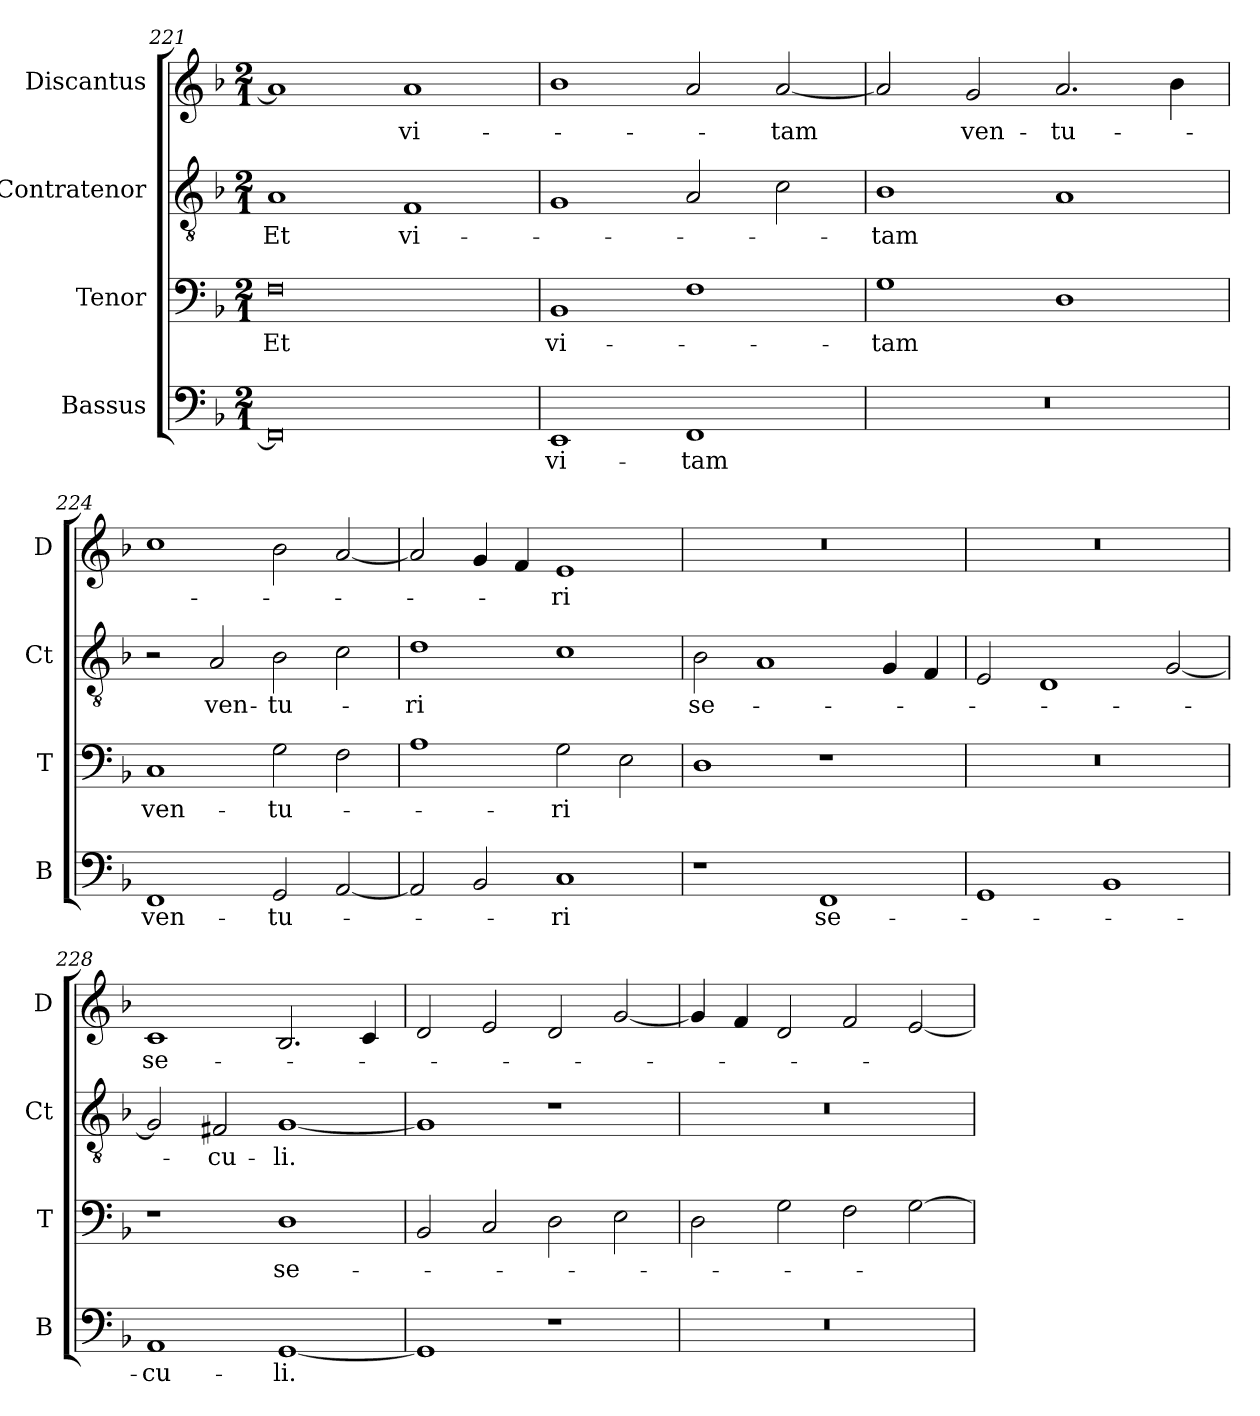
**kern	**text	**kern	**text	**kern	**text	**kern	**text
*part4	*part4	*part3	*part3	*part2	*part2	*part1	*part1
*staff4	*staff4	*staff3	*staff3	*staff2	*staff2	*staff1	*staff1
*I"Bassus	*	*I"Tenor	*	*I"Contratenor	*	*I"Discantus	*
*I'B	*	*I'T	*	*I'Ct	*	*I'D	*
*clefF4	*	*clefF4	*	*clefGv2	*	*clefG2	*
*k[b-]	*	*k[b-]	*	*k[b-]	*	*k[b-]	*
*M2/1	*	*M2/1	*	*M2/1	*	*M2/1	*
=221	=221	=221	=221	=221	=221	=221	=221
0FF]	.	0F	Et	1A	Et	1a]	.
.	.	.	.	1F	vi-	1a	vi-
=222	=222	=222	=222	=222	=222	=222	=222
1EE	vi-	1BB-	vi-	1G	.	1b-	.
1FF	-tam	1F	.	2A/	.	2a/	.
.	.	.	.	2c\	.	[2a/	-tam
=223	=223	=223	=223	=223	=223	=223	=223
0r	.	1G	-tam	1B-	-tam	2a/]	.
.	.	.	.	.	.	2g/	ven-
.	.	1D	.	1A	.	2.a/	-tu-
.	.	.	.	.	.	4b-\	.
=224	=224	=224	=224	=224	=224	=224	=224
1FF	ven-	1C	ven-	2r	.	1cc	.
.	.	.	.	2A/	ven-	.	.
2GG/	-tu-	2G\	-tu-	2B-\	-tu-	2b-\	.
[2AA/	.	2F\	.	2c\	.	[2a/	.
=225	=225	=225	=225	=225	=225	=225	=225
2AA/]	.	1A	.	1d	-ri	2a/]	.
2BB-/	.	.	.	.	.	4g/	.
.	.	.	.	.	.	4f/	.
1C	-ri	2G\	-ri	1c	.	1e	-ri
.	.	2E\	.	.	.	.	.
=226	=226	=226	=226	=226	=226	=226	=226
1r	.	1D	.	2B-\	se-	0r	.
.	.	.	.	1A	.	.	.
1FF	se-	1r	.	.	.	.	.
.	.	.	.	4G/	.	.	.
.	.	.	.	4F/	.	.	.
=227	=227	=227	=227	=227	=227	=227	=227
1GG	.	0r	.	2E/	.	0r	.
.	.	.	.	1D	.	.	.
1BB-	.	.	.	.	.	.	.
.	.	.	.	[2G/	.	.	.
=228	=228	=228	=228	=228	=228	=228	=228
1AA	-cu-	1r	.	2G/]	.	1c	se-
.	.	.	.	2F#X/	-cu-	.	.
[1GG	-li.	1D	se-	[1G	-li.	2.B-/	.
.	.	.	.	.	.	4c/	.
=229	=229	=229	=229	=229	=229	=229	=229
1GG]	.	2BB-/	.	1G]	.	2d/	.
.	.	2C/	.	.	.	2e/	.
1r	.	2D\	.	1r	.	2d/	.
.	.	2E\	.	.	.	[2g/	.
=230	=230	=230	=230	=230	=230	=230	=230
0r	.	2D\	.	0r	.	4g/]	.
.	.	.	.	.	.	4f/	.
.	.	2G\	.	.	.	2d/	.
.	.	2F\	.	.	.	2f/	.
.	.	[2G\	.	.	.	[2e/	.
=	=	=	=	=	=	=	=
*-	*-	*-	*-	*-	*-	*-	*-
